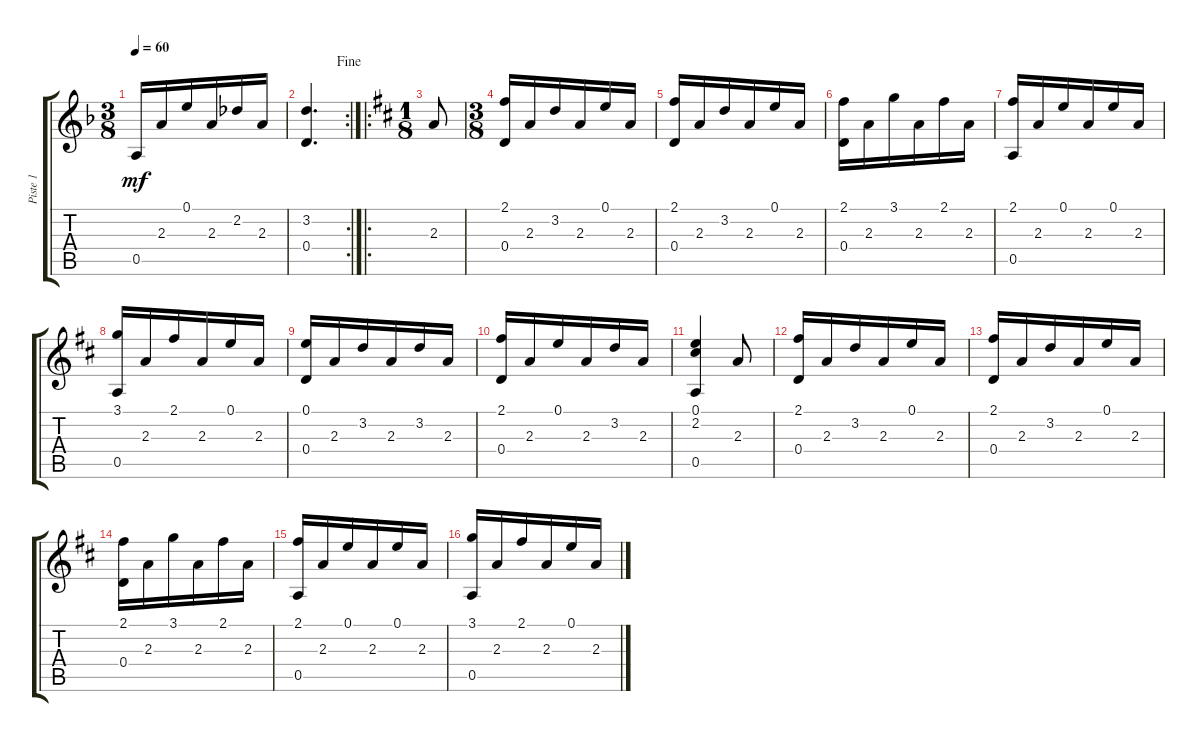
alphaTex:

\track ("Piste 1" "Piste 1") {instrument acousticguitarsteel}
\staff {score tabs}
\tuning (E4 B3 G3 D3 A2 E2) {hide}
\ts (3 8)
\tempo 60
\clef g2
\ks f
0.5.16{dy mf} 2.3.16 0.1.16 2.3.16 2.2.16 2.3.16 |
\rc 2
\jump fine
(3.2 0.4).4{d} |
\ro
\ts (1 8)
\ks d
2.3.8 |
\ts (3 8)
(2.1 0.4).16 2.3.16 3.2.16 2.3.16 0.1.16 2.3.16 |
(2.1 0.4).16 2.3.16 3.2.16 2.3.16 0.1.16 2.3.16 |
(2.1 0.4).16 2.3.16 3.1.16 2.3.16 2.1.16 2.3.16 |
(2.1 0.5).16 2.3.16 0.1.16 2.3.16 0.1.16 2.3.16 |
(3.1 0.5).16 2.3.16 2.1.16 2.3.16 0.1.16 2.3.16 |
(0.1 0.4).16 2.3.16 3.2.16 2.3.16 3.2.16 2.3.16 |
(2.1 0.4).16 2.3.16 0.1.16 2.3.16 3.2.16 2.3.16 |
(0.1 2.2 0.5).4 2.3.8 |
(2.1 0.4).16 2.3.16 3.2.16 2.3.16 0.1.16 2.3.16 |
(2.1 0.4).16 2.3.16 3.2.16 2.3.16 0.1.16 2.3.16 |
(2.1 0.4).16 2.3.16 3.1.16 2.3.16 2.1.16 2.3.16 |
(2.1 0.5).16 2.3.16 0.1.16 2.3.16 0.1.16 2.3.16 |
(3.1 0.5).16 2.3.16 2.1.16 2.3.16 0.1.16 2.3.16
